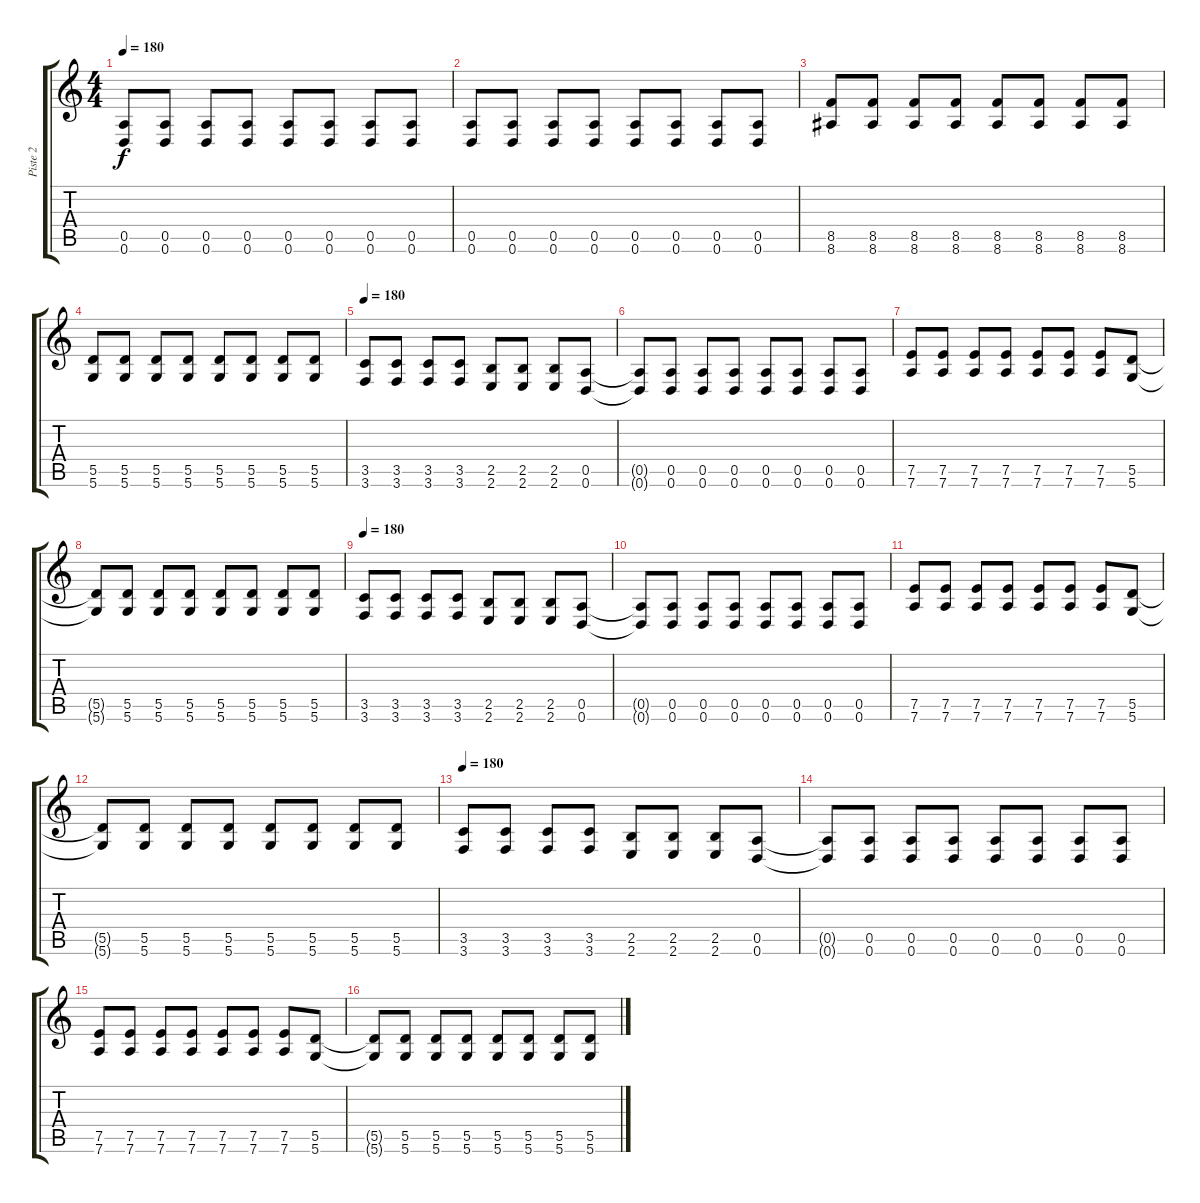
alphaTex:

\track ("Piste 2" "Piste 2") {instrument distortionguitar}
\staff {score tabs}
\tuning (E4 B3 G3 D3 A2 D2) {hide}
\ts (4 4)
\tempo 180
\clef g2
\ks c
(0.5 0.6).8{dy f} (0.5 0.6).8 (0.5 0.6).8 (0.5 0.6).8 (0.5 0.6).8 (0.5 0.6).8 (0.5 0.6).8 (0.5 0.6).8 |
(0.5 0.6).8 (0.5 0.6).8 (0.5 0.6).8 (0.5 0.6).8 (0.5 0.6).8 (0.5 0.6).8 (0.5 0.6).8 (0.5 0.6).8 |
(8.5 8.6).8 (8.5 8.6).8 (8.5 8.6).8 (8.5 8.6).8 (8.5 8.6).8 (8.5 8.6).8 (8.5 8.6).8 (8.5 8.6).8 |
(5.5 5.6).8 (5.5 5.6).8 (5.5 5.6).8 (5.5 5.6).8 (5.5 5.6).8 (5.5 5.6).8 (5.5 5.6).8 (5.5 5.6).8 |
\tempo 180
(3.5 3.6).8 (3.5 3.6).8 (3.5 3.6).8 (3.5 3.6).8 (2.5 2.6).8 (2.5 2.6).8 (2.5 2.6).8 (0.5 0.6).8 |
(0.5{t} 0.6{t}).8 (0.5 0.6).8 (0.5 0.6).8 (0.5 0.6).8 (0.5 0.6).8 (0.5 0.6).8 (0.5 0.6).8 (0.5 0.6).8 |
(7.5 7.6).8 (7.5 7.6).8 (7.5 7.6).8 (7.5 7.6).8 (7.5 7.6).8 (7.5 7.6).8 (7.5 7.6).8 (5.5 5.6).8 |
(5.5{t} 5.6{t}).8 (5.5 5.6).8 (5.5 5.6).8 (5.5 5.6).8 (5.5 5.6).8 (5.5 5.6).8 (5.5 5.6).8 (5.5 5.6).8 |
\tempo 180
(3.5 3.6).8 (3.5 3.6).8 (3.5 3.6).8 (3.5 3.6).8 (2.5 2.6).8 (2.5 2.6).8 (2.5 2.6).8 (0.5 0.6).8 |
(0.5{t} 0.6{t}).8 (0.5 0.6).8 (0.5 0.6).8 (0.5 0.6).8 (0.5 0.6).8 (0.5 0.6).8 (0.5 0.6).8 (0.5 0.6).8 |
(7.5 7.6).8 (7.5 7.6).8 (7.5 7.6).8 (7.5 7.6).8 (7.5 7.6).8 (7.5 7.6).8 (7.5 7.6).8 (5.5 5.6).8 |
(5.5{t} 5.6{t}).8 (5.5 5.6).8 (5.5 5.6).8 (5.5 5.6).8 (5.5 5.6).8 (5.5 5.6).8 (5.5 5.6).8 (5.5 5.6).8 |
\tempo 180
(3.5 3.6).8 (3.5 3.6).8 (3.5 3.6).8 (3.5 3.6).8 (2.5 2.6).8 (2.5 2.6).8 (2.5 2.6).8 (0.5 0.6).8 |
(0.5{t} 0.6{t}).8 (0.5 0.6).8 (0.5 0.6).8 (0.5 0.6).8 (0.5 0.6).8 (0.5 0.6).8 (0.5 0.6).8 (0.5 0.6).8 |
(7.5 7.6).8 (7.5 7.6).8 (7.5 7.6).8 (7.5 7.6).8 (7.5 7.6).8 (7.5 7.6).8 (7.5 7.6).8 (5.5 5.6).8 |
(5.5{t} 5.6{t}).8 (5.5 5.6).8 (5.5 5.6).8 (5.5 5.6).8 (5.5 5.6).8 (5.5 5.6).8 (5.5 5.6).8 (5.5 5.6).8
